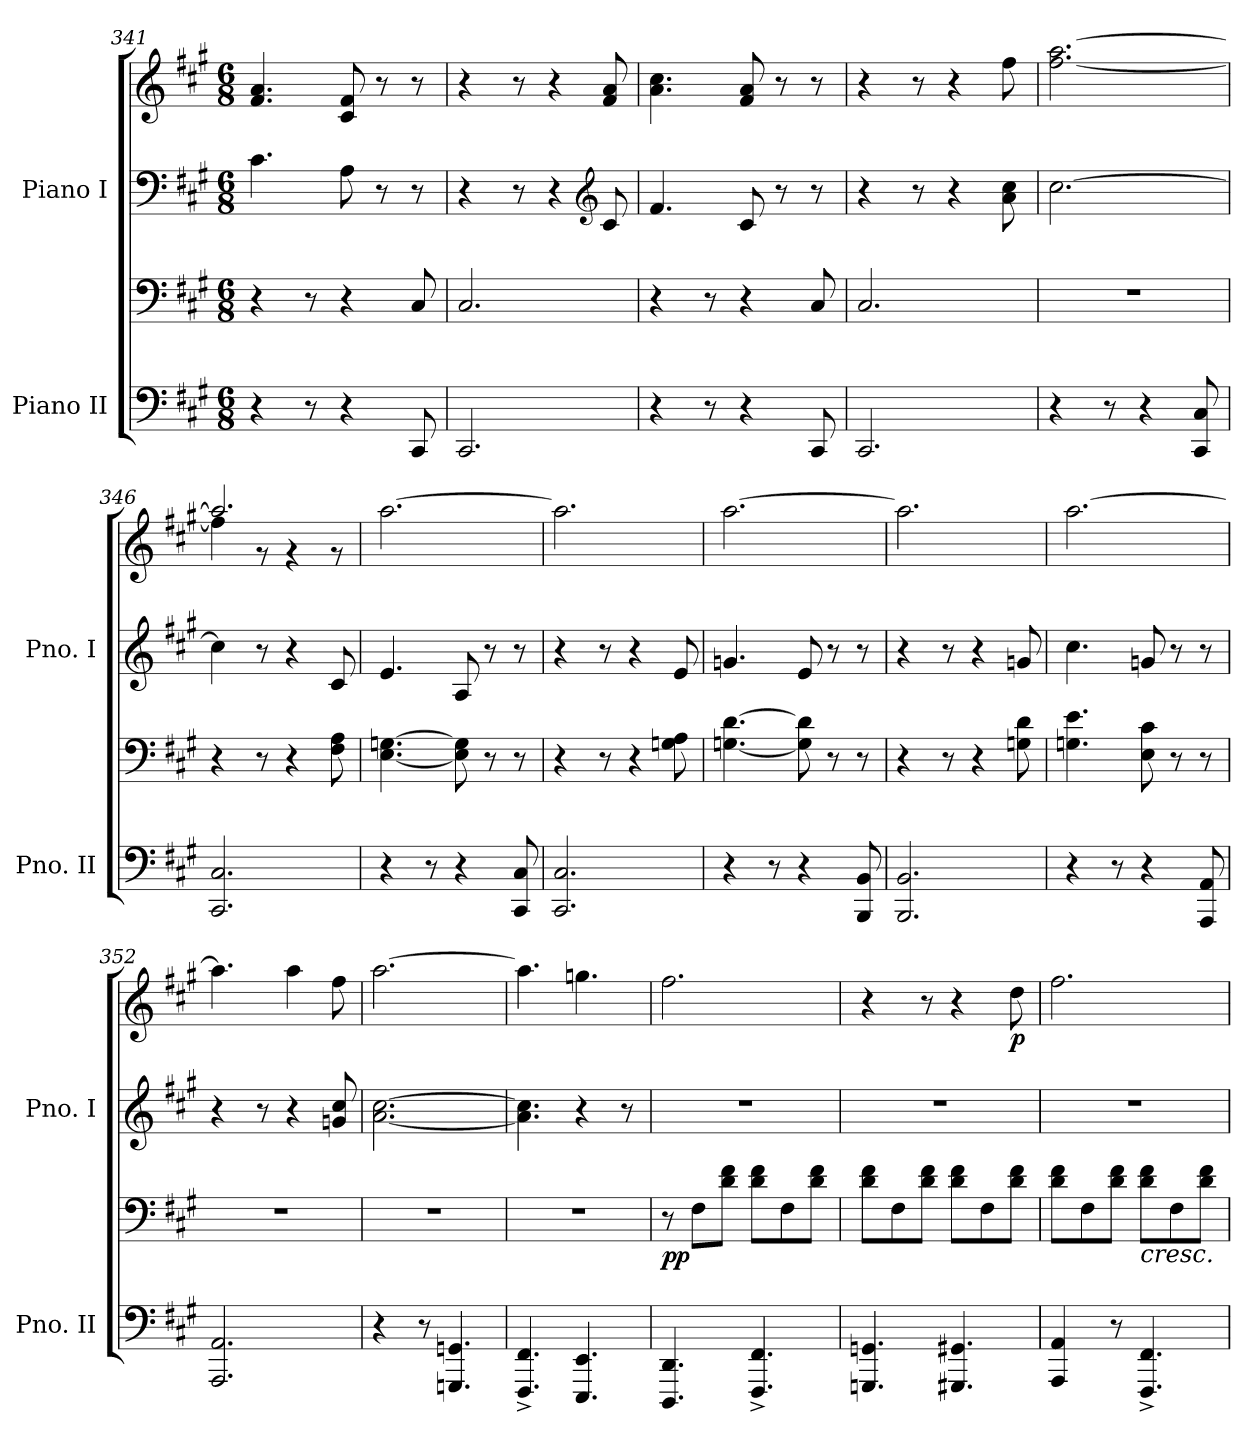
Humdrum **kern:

**kern	**kern	**dynam	**kern	**kern	**dynam
*part2	*part2	*part2	*part1	*part1	*part1
*staff4	*staff3	*staff3/4	*staff2	*staff1	*staff1/2
*I"Piano II	*	*	*I"Piano I	*	*
*I'Pno. II	*	*	*I'Pno. I	*	*
*clefF4	*clefF4	*	*clefF4	*clefG2	*
*k[f#c#g#]	*k[f#c#g#]	*	*k[f#c#g#]	*k[f#c#g#]	*
*M6/8	*M6/8	*	*M6/8	*M6/8	*
=341	=341	=341	=341	=341	=341
4r	4r	.	4.c#\	4.f#/ 4.a/	.
8r	8r	.	.	.	.
4r	4r	.	8A\	8c#/ 8f#/	.
.	.	.	8r	8r	.
8CC#/	8C#/	.	8r	8r	.
=342	=342	=342	=342	=342	=342
2.CC#/	2.C#/	.	4r	4r	.
.	.	.	8r	8r	.
.	.	.	4r	4r	.
*	*	*	*clefG2	*	*
.	.	.	8c#/	8f#/ 8a/	.
=343	=343	=343	=343	=343	=343
4r	4r	.	4.f#/	4.a\ 4.cc#\	.
8r	8r	.	.	.	.
4r	4r	.	8c#/	8f#/ 8a/	.
.	.	.	8r	8r	.
8CC#/	8C#/	.	8r	8r	.
=344	=344	=344	=344	=344	=344
2.CC#/	2.C#/	.	4r	4r	.
.	.	.	8r	8r	.
.	.	.	4r	4r	.
.	.	.	8a\ 8cc#\	8ff#\	.
=345	=345	=345	=345	=345	=345
4r	2.r	.	[2.cc#\	[2.ff#\ [2.aa\	.
8r	.	.	.	.	.
4r	.	.	.	.	.
8CC#/ 8C#/	.	.	.	.	.
=346	=346	=346	=346	=346	=346
*	*	*	*	*^	*
2.CC#/ 2.C#/	4r	.	4cc#\]	2.aa/]	4ff#\]	.
.	8r	.	8r	.	8r	.
.	4r	.	4r	.	4r	.
.	8F#\ 8A\	.	8c#/	.	8r	.
*	*	*	*	*v	*v	*
=347	=347	=347	=347	=347	=347
4r	[4.E\ [4.Gn\	.	4.e/	[2.aa\	.
8r	.	.	.	.	.
4r	8E\] 8G\]	.	8A/	.	.
.	8r	.	8r	.	.
8CC#/ 8C#/	8r	.	8r	.	.
=348	=348	=348	=348	=348	=348
2.CC#/ 2.C#/	4r	.	4r	2.aa\]	.
.	8r	.	8r	.	.
.	4r	.	4r	.	.
.	8Gn\ 8A\	.	8e/	.	.
=349	=349	=349	=349	=349	=349
4r	[4.Gn\ [4.d\	.	4.gn/	[2.aa\	.
8r	.	.	.	.	.
4r	8G\] 8d\]	.	8e/	.	.
.	8r	.	8r	.	.
8BBB/ 8BB/	8r	.	8r	.	.
!!LO:PB:g=z
=350	=350	=350	=350	=350	=350
2.BBB/ 2.BB/	4r	.	4r	2.aa\]	.
.	8r	.	8r	.	.
.	4r	.	4r	.	.
.	8Gn\ 8d\	.	8gn/	.	.
=351	=351	=351	=351	=351	=351
4r	4.Gn\ 4.e\	.	4.cc#\	[2.aa\	.
8r	.	.	.	.	.
4r	8E\ 8c#\	.	8gn/	.	.
.	8r	.	8r	.	.
8AAA/ 8AA/	8r	.	8r	.	.
=352	=352	=352	=352	=352	=352
2.AAA/ 2.AA/	2.r	.	4r	4.aa\]	.
.	.	.	8r	.	.
.	.	.	4r	4aa\	.
.	.	.	8gn/ 8cc#/	8ff#\	.
=353	=353	=353	=353	=353	=353
4r	2.r	.	[2.a\ [2.cc#\	[2.aa\	.
8r	.	.	.	.	.
4.GGGn/ 4.GGn/	.	.	.	.	.
=354	=354	=354	=354	=354	=354
4.FFF#/^ 4.FF#/^	2.r	.	4.a\] 4.cc#\]	4.aa\]	.
4.EEE/ 4.EE/	.	.	4r	4.ggn\	.
.	.	.	8r	.	.
=355	=355	=355	=355	=355	=355
!	!	!LO:DY:b	!	!	!
4.DDD/ 4.DD/	8r	pp	2.r	2.ff#\	.
.	8F#\L	.	.	.	.
.	8d\ 8f#\J	.	.	.	.
4.FFF#/^ 4.FF#/^	8d\ 8f#\L	.	.	.	.
.	8F#\	.	.	.	.
.	8d\ 8f#\J	.	.	.	.
=356	=356	=356	=356	=356	=356
4.GGGn/ 4.GGn/	8d\ 8f#\L	.	2.r	4r	.
.	8F#\	.	.	.	.
.	8d\ 8f#\J	.	.	8r	.
4.GGG#X/ 4.GG#X/	8d\ 8f#\L	.	.	4r	.
.	8F#\	.	.	.	.
!	!	!	!	!	!LO:DY:b
.	8d\ 8f#\J	.	.	8dd\	p
=357	=357	=357	=357	=357	=357
4AAA/ 4AA/	8d\ 8f#\L	.	2.r	2.ff#\	.
.	8F#\	.	.	.	.
8r	8d\ 8f#\J	.	.	.	.
!	!LO:TX:b:i:t=cresc.	!	!	!	!
4.FFF#/^ 4.FF#/^	8d\ 8f#\L	.	.	.	.
.	8F#\	.	.	.	.
.	8d\ 8f#\J	.	.	.	.
=	=	=	=	=	=
*-	*-	*-	*-	*-	*-
